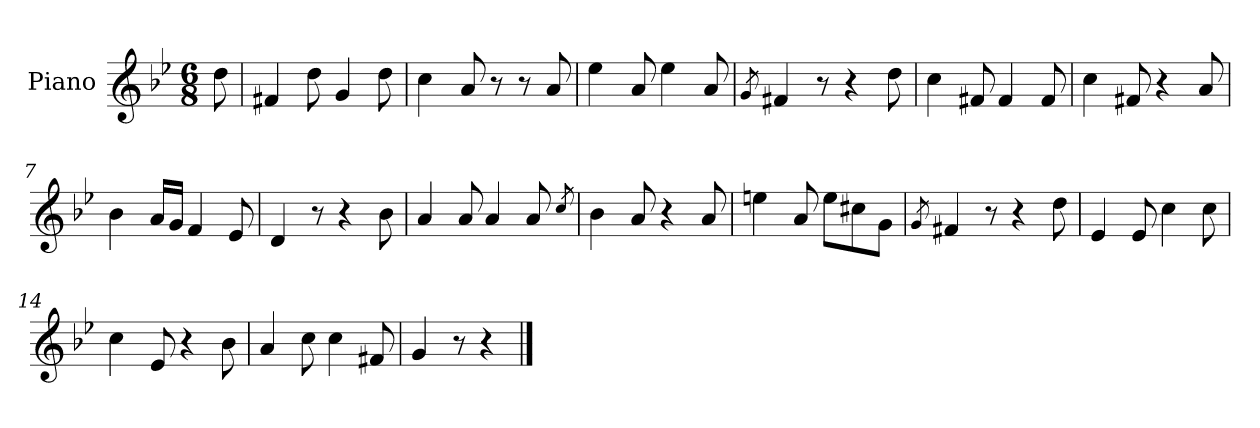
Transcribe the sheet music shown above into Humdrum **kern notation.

**kern
*part1
*staff1
*I"Piano
*I'Pno.
*clefG2
*k[b-e-]
*M6/8
=
8dd\
=1
4f#X/
8dd\
4g/
8dd\
=2
4cc\
8a/
8r
8r
8a/
=3
4ee-\
8a/
4ee-\
8a/
=4
8qg/
4f#X/
8r
4r
8dd\
=5
4cc\
8f#X/
4f#/
8f#/
=6
4cc\
8f#X/
4r
8a/
=7
4b-\
16a/LL
16g/JJ
4f/
8e-/
=8
4d/
8r
4r
8b-\
=9
4a/
8a/
4a/
8a/
8qcc/
=10
4b-\
8a/
4r
8a/
=11
4een\
8a/
8ee\L
8cc#X\
8g\J
=12
8qg/
4f#X/
8r
4r
8dd\
=13
4e-/
8e-/
4cc\
8cc\
=14
4cc\
8e-/
4r
8b-\
=15
4a/
8cc\
4cc\
8f#X/
=16
4g/
8r
4r
==
*-
